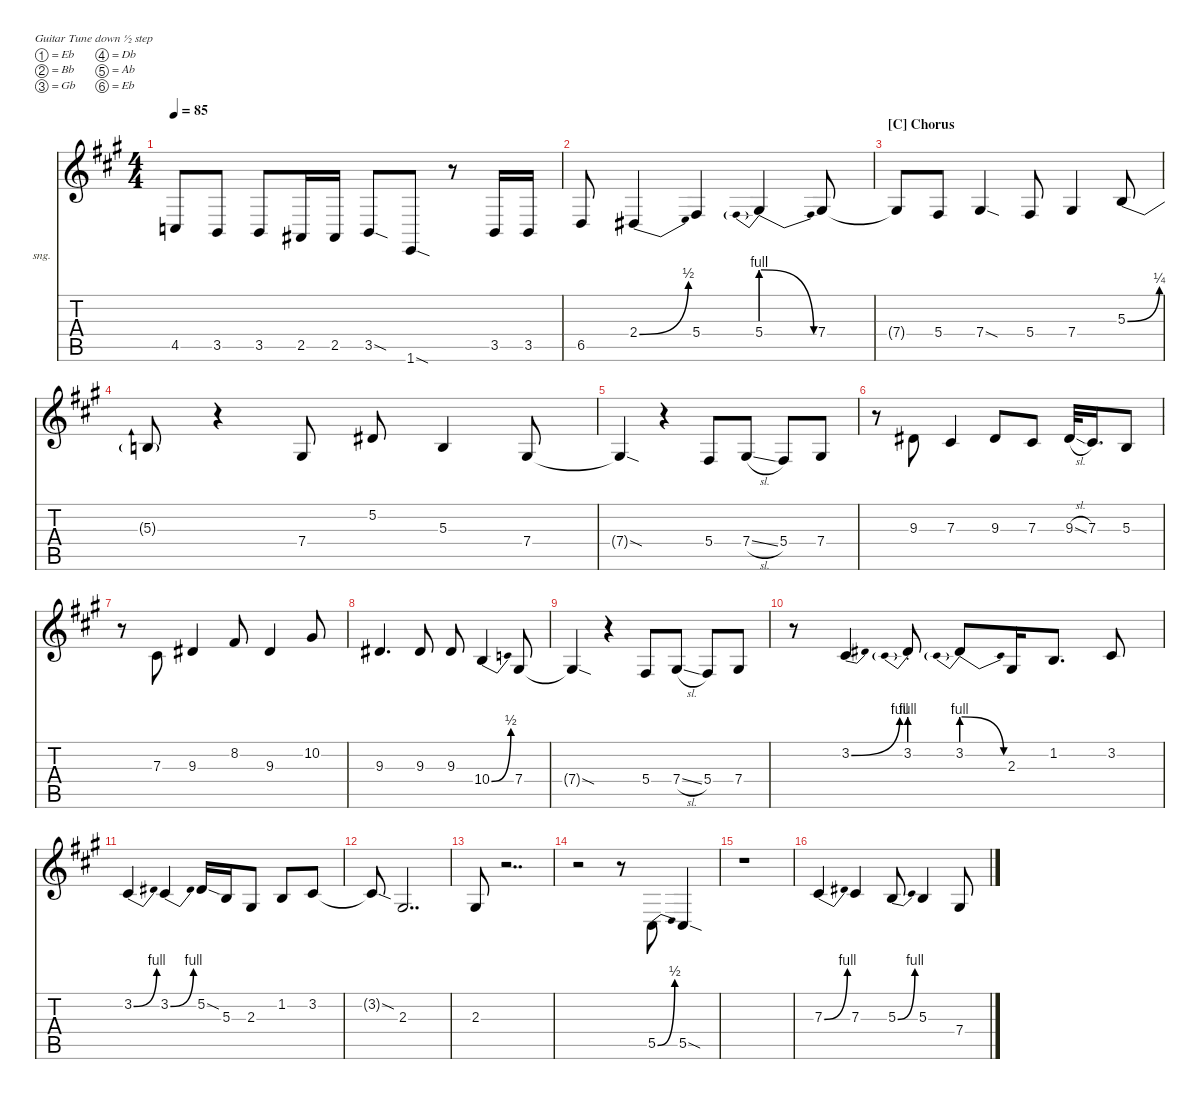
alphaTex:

\defaultSystemsLayout 4
\hideDynamics
\bracketExtendMode nobrackets
\firstSystemTrackNameOrientation horizontal
\otherSystemsTrackNameOrientation horizontal
\track ("Vocals" "sng.") {instrument voiceoohs}
\staff {score tabs}
\tuning (Eb4 Bb3 Gb3 Db3 Ab2 Eb2)
\ts (4 4)
\tempo 85
\clef g2
\ks a
4.5{acc forcenatural}.8{dy mf beam Up} 3.5{acc forcenatural}.8{beam Up} 3.5{acc forcenatural}.8{beam Up} 2.5{acc #}.16{beam Up} 2.5{acc #}.16{beam Up} 3.5{sod acc forcenatural}.8{beam Up} 1.6{sod acc forcenatural}.8{beam Up} r.8{beam Up} 3.5{acc forcenatural}.16{beam Up} 3.5{acc forcenatural}.16{beam Up} |
6.5{acc forcenatural}.8{beam Up} 2.4{be (bend 0 0 14.399999999999999 2) acc #}.4{beam Up} 5.4{acc #}.4{beam Up} 5.4{be (prebendrelease 0 4 26.4 0)}.4{beam Up} 7.4{acc #}.8{beam Up} |
\section ("C" "Chorus")
7.4{t acc #}.8{beam Up} 5.4{acc #}.8{beam Up} 7.4{sod acc #}.4{beam Up} 5.4{acc #}.8{beam Up} 7.4{acc #}.4{beam Up} 5.3{be (bend 0 0 16.8 1) acc forcenatural}.8{beam Up} |
5.3{t acc forcenatural}.8{beam Up} r.4{beam Up} 7.4{acc #}.8{beam Up} 5.2{acc #}.8{beam Up} 5.3{acc forcenatural}.4{beam Up} 7.4{acc #}.8{beam Up} |
7.4{sod t acc #}.4{beam Up} r.4{beam Up} 5.4{acc #}.8{beam Up} 7.4{sl acc #}.8{beam Up} 5.4{acc #}.8{beam Up} 7.4{acc #}.8{beam Up} |
r.8{beam Down} 9.3{acc #}.8{beam Up} 7.3{acc #}.4{beam Up} 9.3{acc #}.8{beam Up} 7.3{acc #}.8{beam Up} 9.3{sl acc #}.32{beam Up} 7.3{acc #}.16{d beam Up} 5.3{acc forcenatural}.8{beam Up} |
r.8{beam Down} 7.3{acc #}.8{beam Up} 9.3{acc #}.4{beam Up} 8.2{acc #}.8{beam Up} 9.3{acc #}.4{beam Up} 10.2{acc #}.8{beam Up} |
9.3{acc #}.4{d beam Up} 9.3{acc #}.8{beam Up} 9.3{acc #}.8{beam Up} 10.4{be (bend 31.799999999999997 0 48.6 2) acc forcenatural}.4{beam Up} 7.4{acc #}.8{beam Up} |
7.4{sod t acc #}.4{beam Up} r.4{beam Up} 5.4{acc #}.8{beam Up} 7.4{sl acc #}.8{beam Up} 5.4{acc #}.8{beam Up} 7.4{acc #}.8{beam Up} |
r.8{beam Down} 3.2{be (bend 0 0 15 4) acc #}.4{beam Up} 3.2{be (prebend 0 4 60 4) st}.8{beam Up} 3.2{be (prebendrelease 0 4 39 0)}.8{beam Up} 2.3{acc #}.16{beam Up} 1.2{acc forcenatural}.8{d beam Up} 3.2{acc #}.8{beam Up} |
3.2{be (bend 0 0 15 4) acc #}.4{beam Up} 3.2{be (bend 0 0 15 4) acc #}.4{beam Up} 5.2{sod acc #}.16{beam Up} 5.3{acc forcenatural}.16{beam Up} 2.3{acc #}.8{beam Up} 1.2{acc forcenatural}.8{beam Up} 3.2{acc #}.8{beam Up} |
3.2{sod t acc #}.8{beam Up} 2.3{acc #}.2{dd beam Up} |
2.3{acc #}.8{beam Up} r.2{dd beam Up} |
r.2{beam Down} r.8{beam Down} 5.5{be (bend 0 0 28.2 2) acc #}.8{beam Up} 5.5{sod acc #}.4{beam Up} |
r.1{beam Down} |
7.3{be (bend 0 0 15 4) acc #}.4{beam Up} 7.3{acc #}.4{beam Up} 5.3{be (bend 0 0 15 4) acc forcenatural}.8{beam Up} 5.3{acc forcenatural}.4{beam Up} 7.4{acc #}.8{beam Up}
